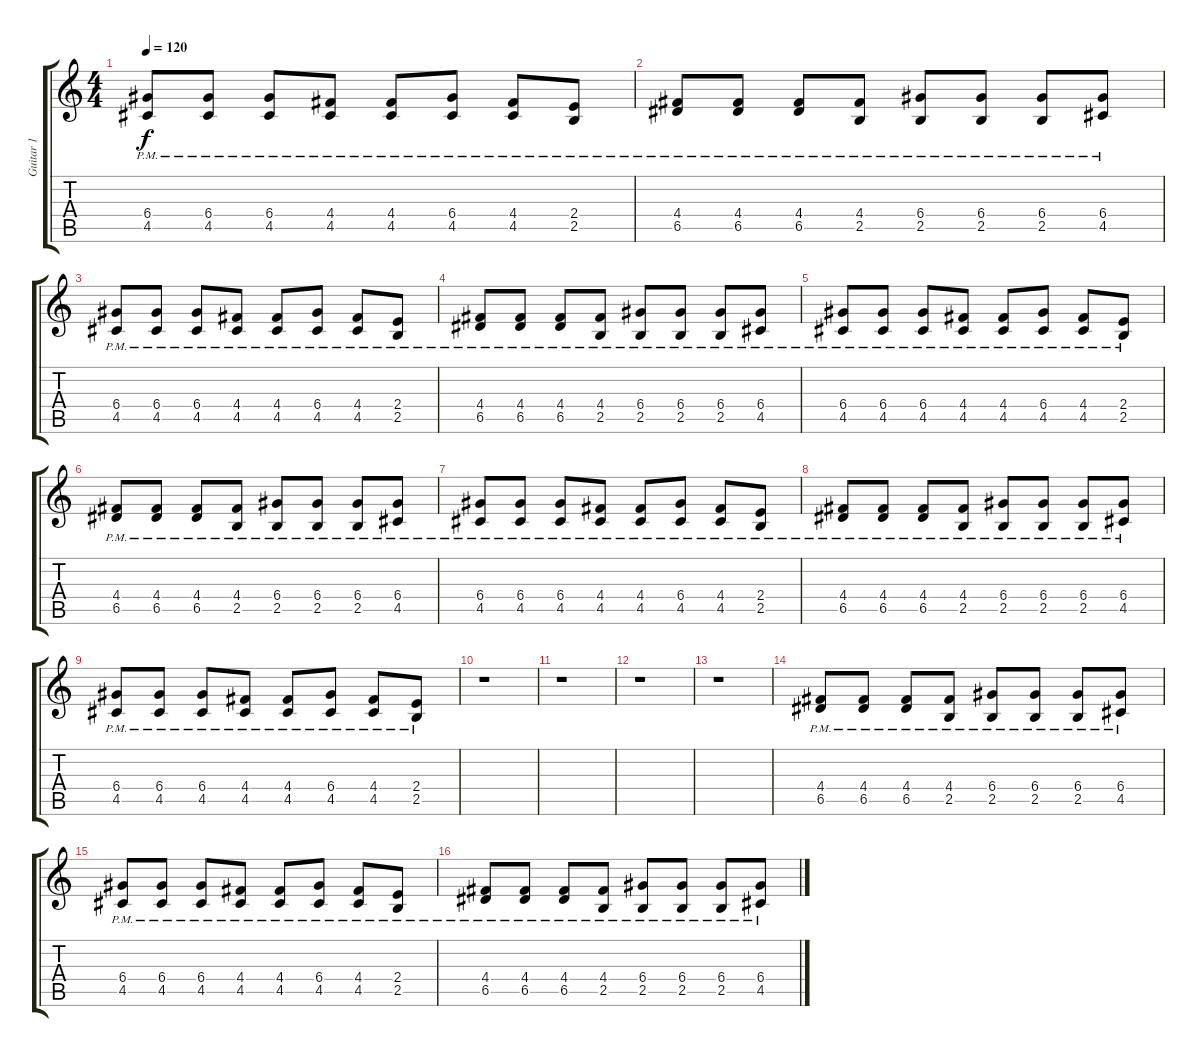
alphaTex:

\track ("Guitar 1" "Guitar 1") {instrument distortionguitar}
\staff {score tabs}
\tuning (E4 B3 G3 D3 A2 E2) {hide}
\ts (4 4)
\tempo 120
\clef g2
\ks c
(6.4{pm} 4.5{pm}).8{dy f} (6.4{pm} 4.5{pm}).8 (6.4{pm} 4.5{pm}).8 (4.4{pm} 4.5{pm}).8 (4.4{pm} 4.5{pm}).8 (6.4{pm} 4.5{pm}).8 (4.4{pm} 4.5{pm}).8 (2.4{pm} 2.5{pm}).8 |
(4.4{pm} 6.5{pm}).8 (4.4{pm} 6.5{pm}).8 (4.4{pm} 6.5{pm}).8 (4.4{pm} 2.5{pm}).8 (6.4{pm} 2.5{pm}).8 (6.4{pm} 2.5{pm}).8 (6.4{pm} 2.5{pm}).8 (6.4{pm} 4.5{pm}).8 |
(6.4{pm} 4.5{pm}).8 (6.4{pm} 4.5{pm}).8 (6.4{pm} 4.5{pm}).8 (4.4{pm} 4.5{pm}).8 (4.4{pm} 4.5{pm}).8 (6.4{pm} 4.5{pm}).8 (4.4{pm} 4.5{pm}).8 (2.4{pm} 2.5{pm}).8 |
(4.4{pm} 6.5{pm}).8 (4.4{pm} 6.5{pm}).8 (4.4{pm} 6.5{pm}).8 (4.4{pm} 2.5{pm}).8 (6.4{pm} 2.5{pm}).8 (6.4{pm} 2.5{pm}).8 (6.4{pm} 2.5{pm}).8 (6.4{pm} 4.5{pm}).8 |
(6.4{pm} 4.5{pm}).8 (6.4{pm} 4.5{pm}).8 (6.4{pm} 4.5{pm}).8 (4.4{pm} 4.5{pm}).8 (4.4{pm} 4.5{pm}).8 (6.4{pm} 4.5{pm}).8 (4.4{pm} 4.5{pm}).8 (2.4{pm} 2.5{pm}).8 |
(4.4{pm} 6.5{pm}).8 (4.4{pm} 6.5{pm}).8 (4.4{pm} 6.5{pm}).8 (4.4{pm} 2.5{pm}).8 (6.4{pm} 2.5{pm}).8 (6.4{pm} 2.5{pm}).8 (6.4{pm} 2.5{pm}).8 (6.4{pm} 4.5{pm}).8 |
(6.4{pm} 4.5{pm}).8 (6.4{pm} 4.5{pm}).8 (6.4{pm} 4.5{pm}).8 (4.4{pm} 4.5{pm}).8 (4.4{pm} 4.5{pm}).8 (6.4{pm} 4.5{pm}).8 (4.4{pm} 4.5{pm}).8 (2.4{pm} 2.5{pm}).8 |
(4.4{pm} 6.5{pm}).8 (4.4{pm} 6.5{pm}).8 (4.4{pm} 6.5{pm}).8 (4.4{pm} 2.5{pm}).8 (6.4{pm} 2.5{pm}).8 (6.4{pm} 2.5{pm}).8 (6.4{pm} 2.5{pm}).8 (6.4{pm} 4.5{pm}).8 |
(6.4{pm} 4.5{pm}).8 (6.4{pm} 4.5{pm}).8 (6.4{pm} 4.5{pm}).8 (4.4{pm} 4.5{pm}).8 (4.4{pm} 4.5{pm}).8 (6.4{pm} 4.5{pm}).8 (4.4{pm} 4.5{pm}).8 (2.4{pm} 2.5{pm}).8 |
r.1 |
r.1 |
r.1 |
r.1 |
(4.4{pm} 6.5{pm}).8 (4.4{pm} 6.5{pm}).8 (4.4{pm} 6.5{pm}).8 (4.4{pm} 2.5{pm}).8 (6.4{pm} 2.5{pm}).8 (6.4{pm} 2.5{pm}).8 (6.4{pm} 2.5{pm}).8 (6.4{pm} 4.5{pm}).8 |
(6.4{pm} 4.5{pm}).8 (6.4{pm} 4.5{pm}).8 (6.4{pm} 4.5{pm}).8 (4.4{pm} 4.5{pm}).8 (4.4{pm} 4.5{pm}).8 (6.4{pm} 4.5{pm}).8 (4.4{pm} 4.5{pm}).8 (2.4{pm} 2.5{pm}).8 |
(4.4{pm} 6.5{pm}).8 (4.4{pm} 6.5{pm}).8 (4.4{pm} 6.5{pm}).8 (4.4{pm} 2.5{pm}).8 (6.4{pm} 2.5{pm}).8 (6.4{pm} 2.5{pm}).8 (6.4{pm} 2.5{pm}).8 (6.4{pm} 4.5{pm}).8
